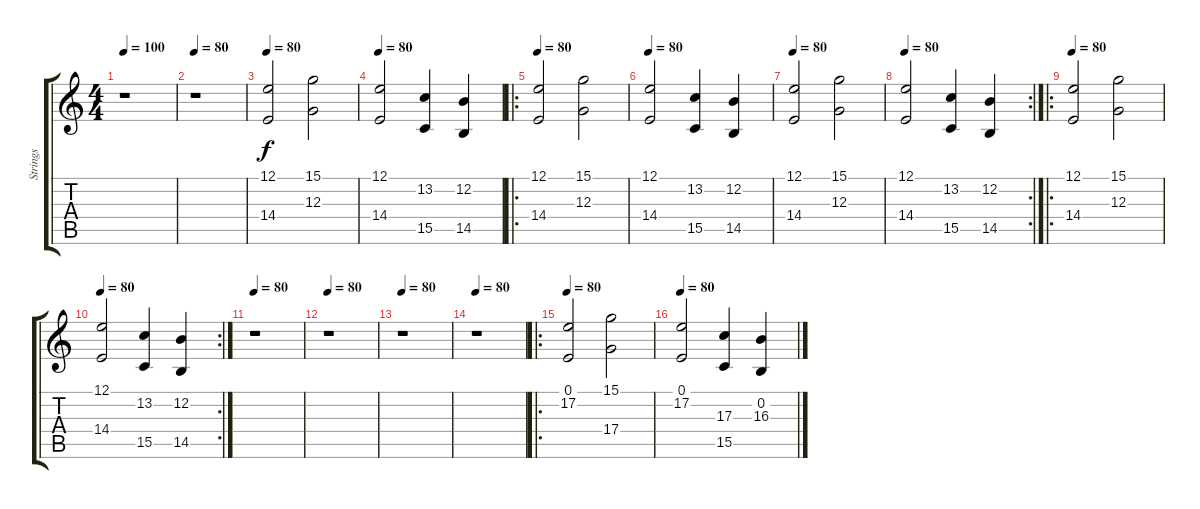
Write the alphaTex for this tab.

\track ("Strings" "Strings") {instrument stringensemble1}
\staff {score tabs}
\tuning (E4 B3 G3 D3 A2 E2) {hide}
\ts (4 4)
\section ("" "")
\tempo 100
\tempo 80
\tempo 100
\clef g2
\ks c
r.1{dy f volume 13 instrument stringensemble1} |
\tempo 80
r.1 |
\tempo 80
(12.1 14.4).2{volume 8 instrument stringensemble2} (15.1 12.3).2 |
\tempo 80
(12.1 14.4).2{volume 8} (13.2 15.5).4 (12.2 14.5).4 |
\ro
\tempo 80
(12.1 14.4).2{volume 12 instrument stringensemble1} (15.1 12.3).2 |
\tempo 80
(12.1 14.4).2{volume 10} (13.2 15.5).4 (12.2 14.5).4 |
\tempo 80
(12.1 14.4).2{volume 12 instrument stringensemble1} (15.1 12.3).2 |
\rc 2
\tempo 80
(12.1 14.4).2{volume 10} (13.2 15.5).4 (12.2 14.5).4 |
\ro
\tempo 80
(12.1 14.4).2{volume 12 instrument stringensemble1} (15.1 12.3).2 |
\rc 2
\tempo 80
(12.1 14.4).2{volume 10} (13.2 15.5).4 (12.2 14.5).4 |
\tempo 80
r.1 |
\tempo 80
r.1 |
\tempo 80
r.1 |
\tempo 80
r.1 |
\ro
\tempo 80
(0.1 17.2).2{volume 13 instrument stringensemble1} (15.1 17.4).2 |
\tempo 80
(0.1 17.2).2 (17.3 15.5).4 (0.2 16.3).4
